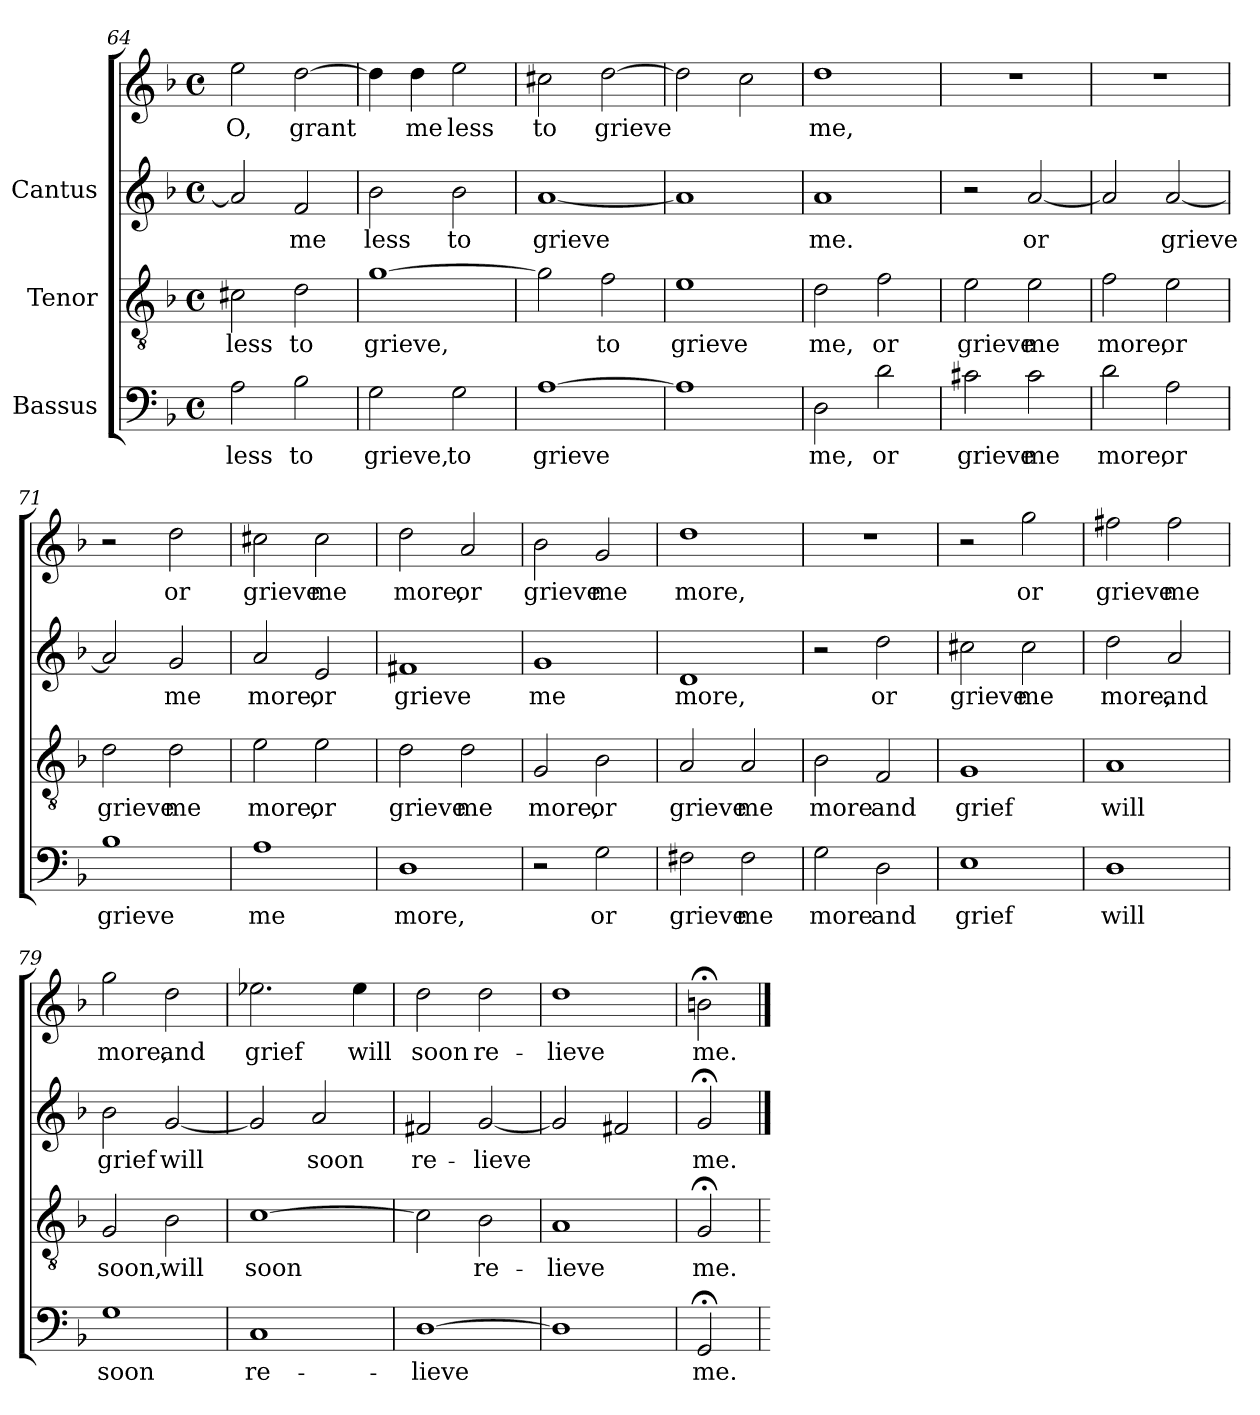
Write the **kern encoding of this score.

**kern	**text	**kern	**text	**kern	**text	**kern	**text
*part3	*part3	*part2	*part2	*part1	*part1	*part1	*part1
*staff4	*staff4	*staff3	*staff3	*staff2	*staff2	*staff1	*staff1
*I"Bassus	*	*I"Tenor	*	*I"Cantus	*	*	*
*clefF4	*	*clefGv2	*	*clefG2	*	*clefG2	*
*k[b-]	*	*k[b-]	*	*k[b-]	*	*k[b-]	*
*F:	*	*F:	*	*F:	*	*F:	*
*M4/4	*	*M4/4	*	*M4/4	*	*M4/4	*
*met(c)	*	*met(c)	*	*met(c)	*	*met(c)	*
=64	=64	=64	=64	=64	=64	=64	=64
!	!LO:LY:b:cj	!	!LO:LY:b:cj	!	!LO:LY:b:cj	!	!LO:LY:b:cj
2A\	less	2c#X\	less	2a/]	.	2ee\	O,
!	!LO:LY:b:cj	!	!LO:LY:b:cj	!	!LO:LY:b:cj	!	!LO:LY:b:cj
2B-\	to	2d\	to	2f/	me	[>2dd\	grant
=65	=65	=65	=65	=65	=65	=65	=65
!	!LO:LY:b:cj	!	!LO:LY:b:cj	!	!LO:LY:b:cj	!	!LO:LY:b:cj
2G\	grieve,	[>1g	grieve,	2b-\	less	4dd\]	.
!	!	!	!	!	!	!	!LO:LY:b:cj
.	.	.	.	.	.	4dd\	me
!	!LO:LY:b:cj	!	!	!	!LO:LY:b:cj	!	!LO:LY:b:cj
2G\	to	.	.	2b-\	to	2ee\	less
=66	=66	=66	=66	=66	=66	=66	=66
!	!LO:LY:b:cj	!	!LO:LY:b:cj	!	!LO:LY:b:cj	!	!LO:LY:b:cj
[>1A	grieve	2g\]	.	[<1a	grieve	2cc#X\	to
!	!	!	!LO:LY:b:cj	!	!	!	!LO:LY:b:cj
.	.	2f\	to	.	.	[>2dd\	grieve
=67	=67	=67	=67	=67	=67	=67	=67
!	!	!	!LO:LY:b:cj	!	!	!	!
1A]	.	1e	grieve	1a]	.	2dd\]	.
.	.	.	.	.	.	2cc\	.
!!LO:LB:g=z
=68	=68	=68	=68	=68	=68	=68	=68
!	!LO:LY:b:cj	!	!LO:LY:b:cj	!	!LO:LY:b:cj	!	!LO:LY:b:cj
2D\	me,	2d\	me,	1a	me.	1dd	me,
!	!LO:LY:b:cj	!	!LO:LY:b:cj	!	!	!	!
2d\	or	2f\	or	.	.	.	.
=69	=69	=69	=69	=69	=69	=69	=69
!	!LO:LY:b:cj	!	!LO:LY:b:cj	!	!	!	!
2c#X\	grieve	2e\	grieve	2r	.	1r	.
!	!LO:LY:b:cj	!	!LO:LY:b:cj	!	!LO:LY:b:cj	!	!
2c#\	me	2e\	me	[<2a/	or	.	.
=70	=70	=70	=70	=70	=70	=70	=70
!	!LO:LY:b:cj	!	!LO:LY:b:cj	!	!LO:LY:b:cj	!	!
2d\	more,	2f\	more,	2a/]	.	1r	.
!	!LO:LY:b:cj	!	!LO:LY:b:cj	!	!LO:LY:b:cj	!	!
2A\	or	2e\	or	[<2a/	grieve	.	.
=71	=71	=71	=71	=71	=71	=71	=71
!	!LO:LY:b:cj	!	!LO:LY:b:cj	!	!LO:LY:b:cj	!	!
1B-	grieve	2d\	grieve	2a/]	.	2r	.
!	!	!	!LO:LY:b:cj	!	!LO:LY:b:cj	!	!LO:LY:b:cj
.	.	2d\	me	2g/	me	2dd\	or
=72	=72	=72	=72	=72	=72	=72	=72
!	!LO:LY:b:cj	!	!LO:LY:b:cj	!	!LO:LY:b:cj	!	!LO:LY:b:cj
1A	me	2e\	more,	2a/	more,	2cc#X\	grieve
!	!	!	!LO:LY:b:cj	!	!LO:LY:b:cj	!	!LO:LY:b:cj
.	.	2e\	or	2e/	or	2cc#\	me
=73	=73	=73	=73	=73	=73	=73	=73
!	!LO:LY:b:cj	!	!LO:LY:b:cj	!	!LO:LY:b:cj	!	!LO:LY:b:cj
1D	more,	2d\	grieve	1f#X	grieve	2dd\	more,
!	!	!	!LO:LY:b:cj	!	!	!	!LO:LY:b:cj
.	.	2d\	me	.	.	2a/	or
=74	=74	=74	=74	=74	=74	=74	=74
!	!	!	!LO:LY:b:cj	!	!LO:LY:b:cj	!	!LO:LY:b:cj
2r	.	2G/	more,	1g	me	2b-\	grieve
!	!LO:LY:b:cj	!	!LO:LY:b:cj	!	!	!	!LO:LY:b:cj
2G\	or	2B-\	or	.	.	2g/	me
!!LO:LB:g=z
=75	=75	=75	=75	=75	=75	=75	=75
!	!LO:LY:b:cj	!	!LO:LY:b:cj	!	!LO:LY:b:cj	!	!LO:LY:b:cj
2F#X\	grieve	2A/	grieve	1d	more,	1dd	more,
!	!LO:LY:b:cj	!	!LO:LY:b:cj	!	!	!	!
2F#\	me	2A/	me	.	.	.	.
=76	=76	=76	=76	=76	=76	=76	=76
!	!LO:LY:b:cj	!	!LO:LY:b:cj	!	!	!	!
2G\	more	2B-\	more	2r	.	1r	.
!	!LO:LY:b:cj	!	!LO:LY:b:cj	!	!LO:LY:b:cj	!	!
2D\	and	2F/	and	2dd\	or	.	.
=77	=77	=77	=77	=77	=77	=77	=77
!	!LO:LY:b:cj	!	!LO:LY:b:cj	!	!LO:LY:b:cj	!	!
1E	grief	1G	grief	2cc#X\	grieve	2r	.
!	!	!	!	!	!LO:LY:b:cj	!	!LO:LY:b:cj
.	.	.	.	2cc#\	me	2gg\	or
=78	=78	=78	=78	=78	=78	=78	=78
!	!LO:LY:b:cj	!	!LO:LY:b:cj	!	!LO:LY:b:cj	!	!LO:LY:b:cj
1D	will	1A	will	2dd\	more,	2ff#X\	grieve
!	!	!	!	!	!LO:LY:b:cj	!	!LO:LY:b:cj
.	.	.	.	2a/	and	2ff#\	me
=79	=79	=79	=79	=79	=79	=79	=79
!	!LO:LY:b:cj	!	!LO:LY:b:cj	!	!LO:LY:b:cj	!	!LO:LY:b:cj
1G	soon	2G/	soon,	2b-\	grief	2gg\	more,
!	!	!	!LO:LY:b:cj	!	!LO:LY:b:cj	!	!LO:LY:b:cj
.	.	2B-\	will	[<2g/	will	2dd\	and
=80	=80	=80	=80	=80	=80	=80	=80
!	!LO:LY:b:cj	!	!LO:LY:b:cj	!	!LO:LY:b:cj	!	!LO:LY:b:cj
1C	re-	[>1c	soon	2g/]	.	2.ee-X\	grief
!	!	!	!	!	!LO:LY:b:cj	!	!
.	.	.	.	2a/	soon	.	.
!	!	!	!	!	!	!	!LO:LY:b:cj
.	.	.	.	.	.	4ee-\	will
=81	=81	=81	=81	=81	=81	=81	=81
!	!LO:LY:b:cj	!	!LO:LY:b:cj	!	!LO:LY:b:cj	!	!LO:LY:b:cj
[>1D	-lieve	2c\]	.	2f#X/	-re-	2dd\	soon
!	!	!	!LO:LY:b:cj	!	!LO:LY:b:cj	!	!LO:LY:b:cj
.	.	2B-\	re-	[<2g/	-lieve	2dd\	re-
!!LO:PB:g=z
=82	=82	=82	=82	=82	=82	=82	=82
!	!	!	!LO:LY:b:cj	!	!	!	!LO:LY:b:cj
1D]	.	1A	-lieve	2g/]	.	1dd	lieve
.	.	.	.	2f#X/	.	.	.
=83	=83	=83	=83	=83	=83	=83	=83
!	!LO:LY:b:cj	!	!LO:LY:b:cj	!	!LO:LY:b:cj	!	!LO:LY:b:cj
2GG;</	me.	2G;</	me.	2g;</	me.	2bn;<\	me.
=	==	=	==	==	==	==	==
*-	*-	*-	*-	*-	*-	*-	*-
